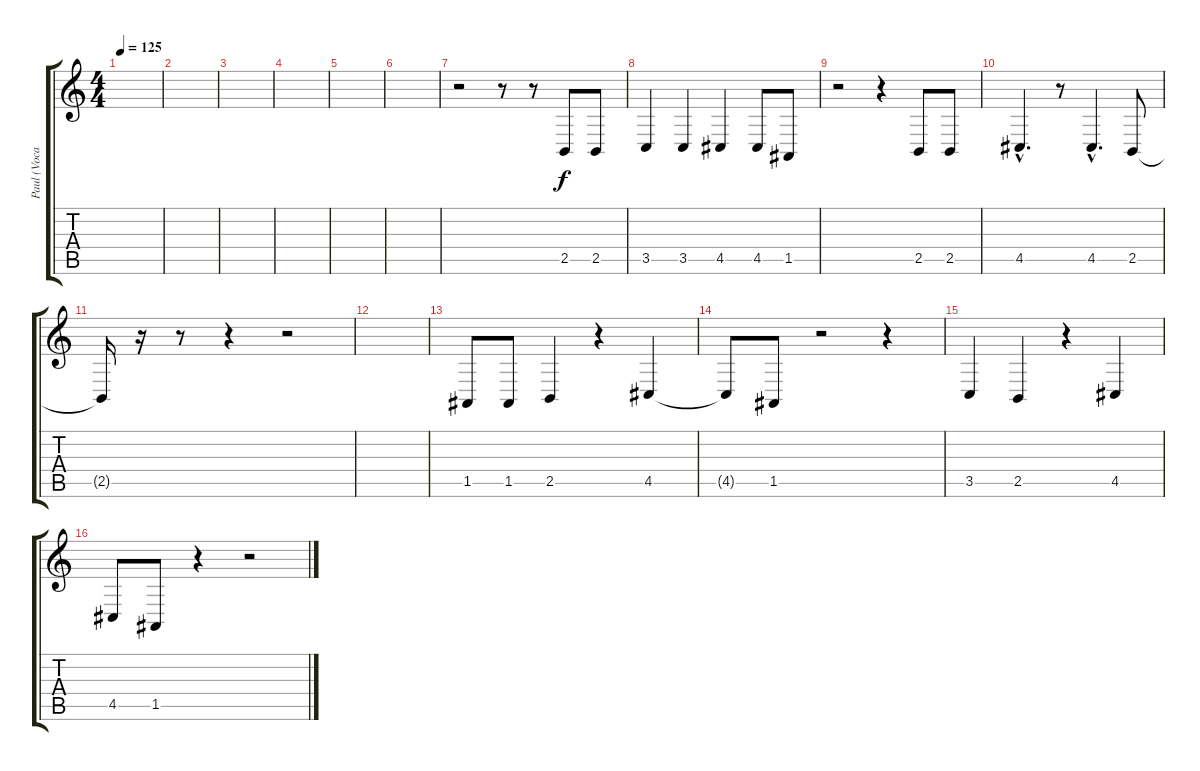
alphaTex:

\track ("Paul (Vocals)" "Paul (Voca") {instrument bassoon}
\staff {score tabs}
\tuning (E4 B3 G3 D3 A2 E2) {hide}
\ts (4 4)
\tempo 125
\clef g2
\ks c
|
|
|
|
|
|
r.2 r.8 r.8 2.5.8 2.5.8 |
3.5.4 3.5.4 4.5.4 4.5.8 1.5.8 |
r.2 r.4 2.5.8 2.5.8 |
4.5{hac}.4{d} r.8 4.5{hac}.4{d} 2.5.8 |
2.5{t}.16 r.16 r.8 r.4 r.2 |
|
1.5.8 1.5.8 2.5.4 r.4 4.5.4 |
4.5{t}.8 1.5.8 r.2 r.4 |
3.5.4 2.5.4 r.4 4.5.4 |
4.5.8 1.5.8 r.4 r.2
